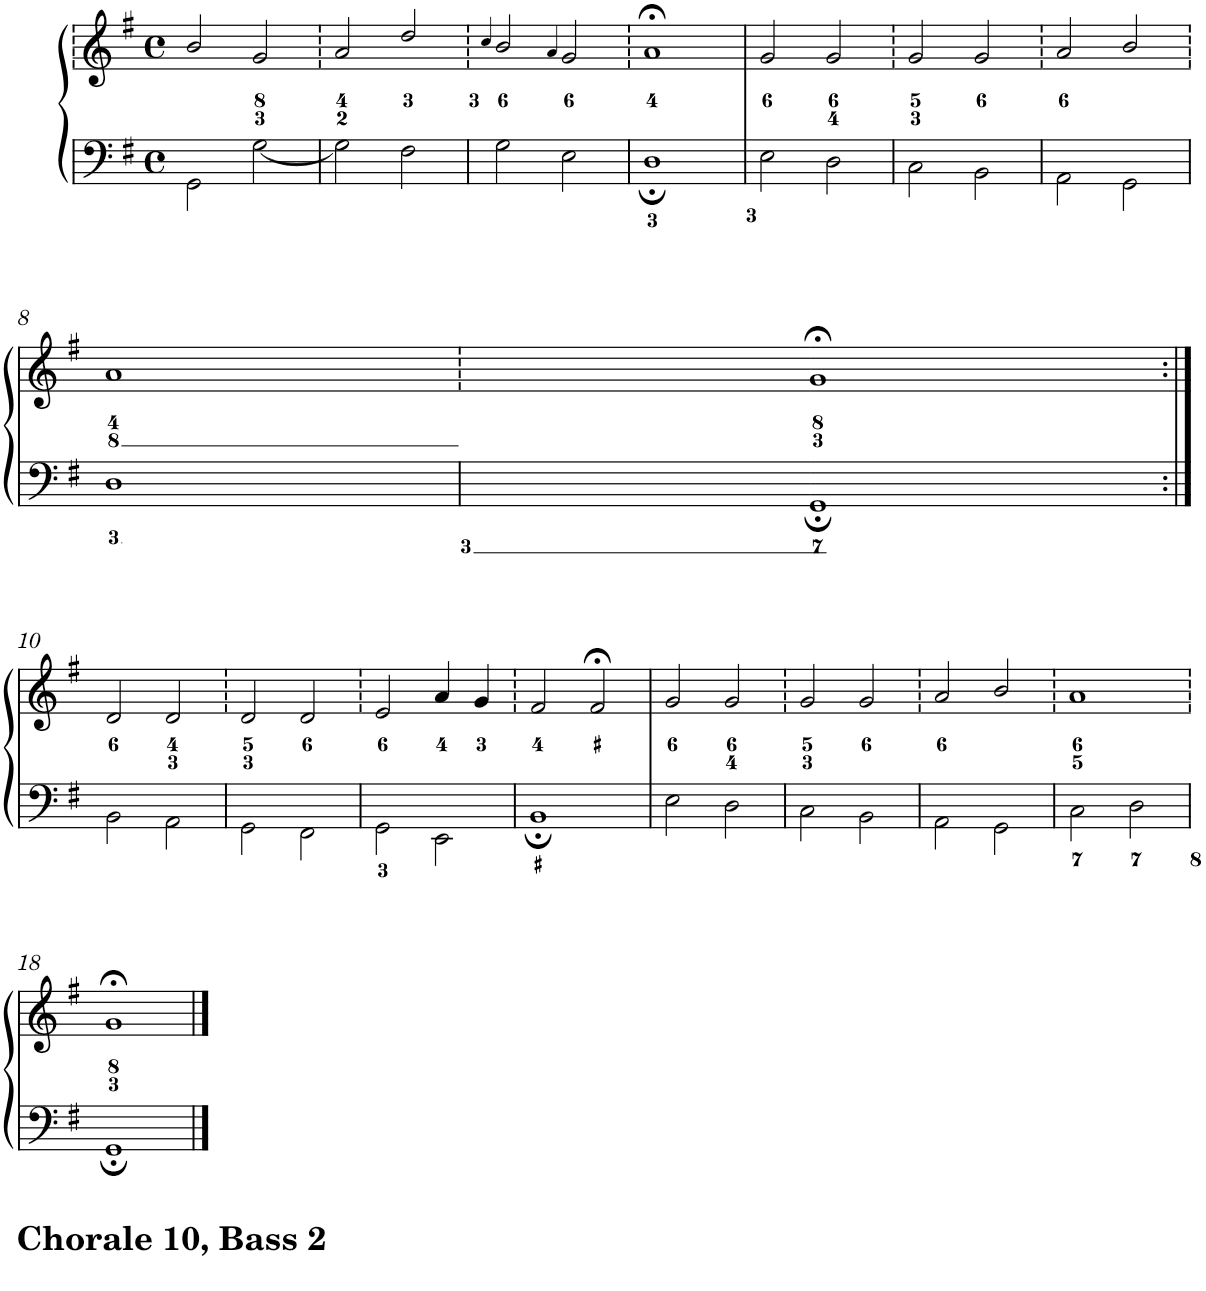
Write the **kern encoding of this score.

**kern	**kern
*part1	*part1
*staff2	*staff1
*I"Piano	*
*I'Pno.	*
*clefF4	*clefG2
*k[f#]	*k[f#]
*G:	*G:
*M4/4	*M4/4
*met(c)	*met(c)
=1	=1
2GG\	2b/
[<2G\	2g/
=2	=2
2G\]	2a/
2F#\	2dd/
=3	=3
.	4qcc/
2G\	2b/
.	4qa/
2E\	2g/
=4	=4
1D;	1a;<
=5	=5
2E\	2g/
2D\	2g/
=6	=6
2C\	2g/
2BB\	2g/
=7	=7
2AA\	2a/
2GG\	2b/
!!LO:LB:g=z
=8	=8
1D	1a
=9	=9
1GG;	1g;<
!!LO:LB:g=z
=10:|!	=10:|!
2BB\	2d/
2AA\	2d/
=11	=11
2GG\	2d/
2FF#\	2d/
=12	=12
2GG\	2e/
2EE\	4a/
.	4g/
=13	=13
1BB;	2f#/
.	2f#;</
=14	=14
2E\	2g/
2D\	2g/
=15	=15
2C\	2g/
2BB\	2g/
=16	=16
2AA\	2a/
2GG\	2b/
=17	=17
2C\	1a
2D\	.
!!LO:LB:g=z
=18	=18
1GG;	1g;<
==	==
*-	*-
